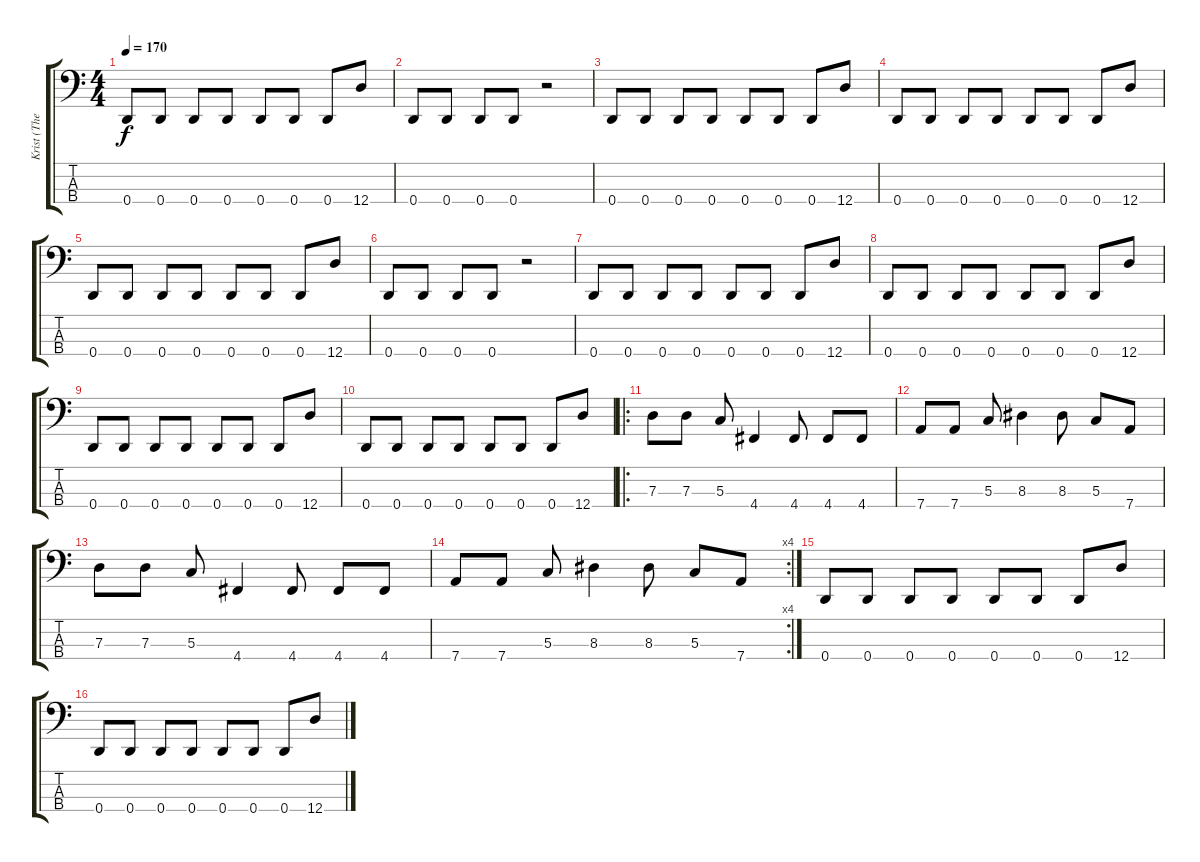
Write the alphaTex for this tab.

\track ("Krist (Then Chris) Novoselic" "Krist (The") {instrument electricbasspick}
\staff {score tabs}
\tuning (F2 C2 G1 D1) {hide}
\ts (4 4)
\tempo 170
\clef f4
\ks c
0.4.8{dy f} 0.4.8 0.4.8 0.4.8 0.4.8 0.4.8 0.4.8 12.4.8 |
0.4.8 0.4.8 0.4.8 0.4.8 r.2 |
0.4.8 0.4.8 0.4.8 0.4.8 0.4.8 0.4.8 0.4.8 12.4.8 |
0.4.8 0.4.8 0.4.8 0.4.8 0.4.8 0.4.8 0.4.8 12.4.8 |
0.4.8 0.4.8 0.4.8 0.4.8 0.4.8 0.4.8 0.4.8 12.4.8 |
0.4.8 0.4.8 0.4.8 0.4.8 r.2 |
0.4.8 0.4.8 0.4.8 0.4.8 0.4.8 0.4.8 0.4.8 12.4.8 |
0.4.8 0.4.8 0.4.8 0.4.8 0.4.8 0.4.8 0.4.8 12.4.8 |
0.4.8 0.4.8 0.4.8 0.4.8 0.4.8 0.4.8 0.4.8 12.4.8 |
0.4.8 0.4.8 0.4.8 0.4.8 0.4.8 0.4.8 0.4.8 12.4.8 |
\ro
7.3.8 7.3.8 5.3.8 4.4.4 4.4.8 4.4.8 4.4.8 |
7.4.8 7.4.8 5.3.8 8.3.4 8.3.8 5.3.8 7.4.8 |
7.3.8 7.3.8 5.3.8 4.4.4 4.4.8 4.4.8 4.4.8 |
\rc 4
7.4.8 7.4.8 5.3.8 8.3.4 8.3.8 5.3.8 7.4.8 |
0.4.8 0.4.8 0.4.8 0.4.8 0.4.8 0.4.8 0.4.8 12.4.8 |
0.4.8 0.4.8 0.4.8 0.4.8 0.4.8 0.4.8 0.4.8 12.4.8
